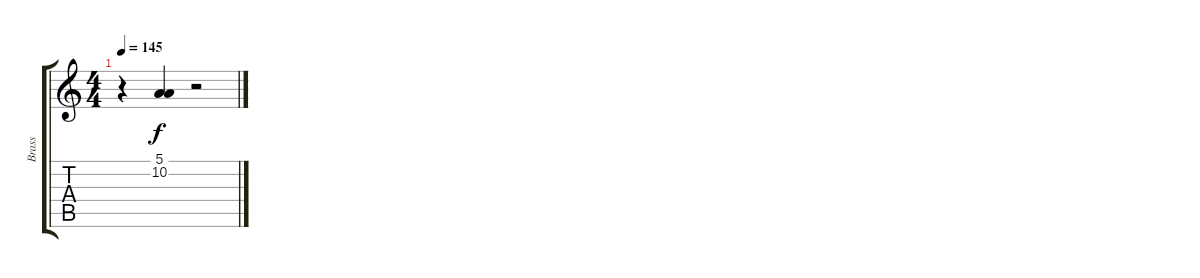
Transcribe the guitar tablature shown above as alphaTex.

\track ("Brass" "Brass") {instrument brasssection}
\staff {score tabs}
\tuning (E4 B3 G3 D3 A2 E2) {hide}
\ts (4 4)
\tempo 145
\clef g2
\ks c
r.4{dy f} (5.1 10.2).4{volume 16 instrument whistle} r.2
